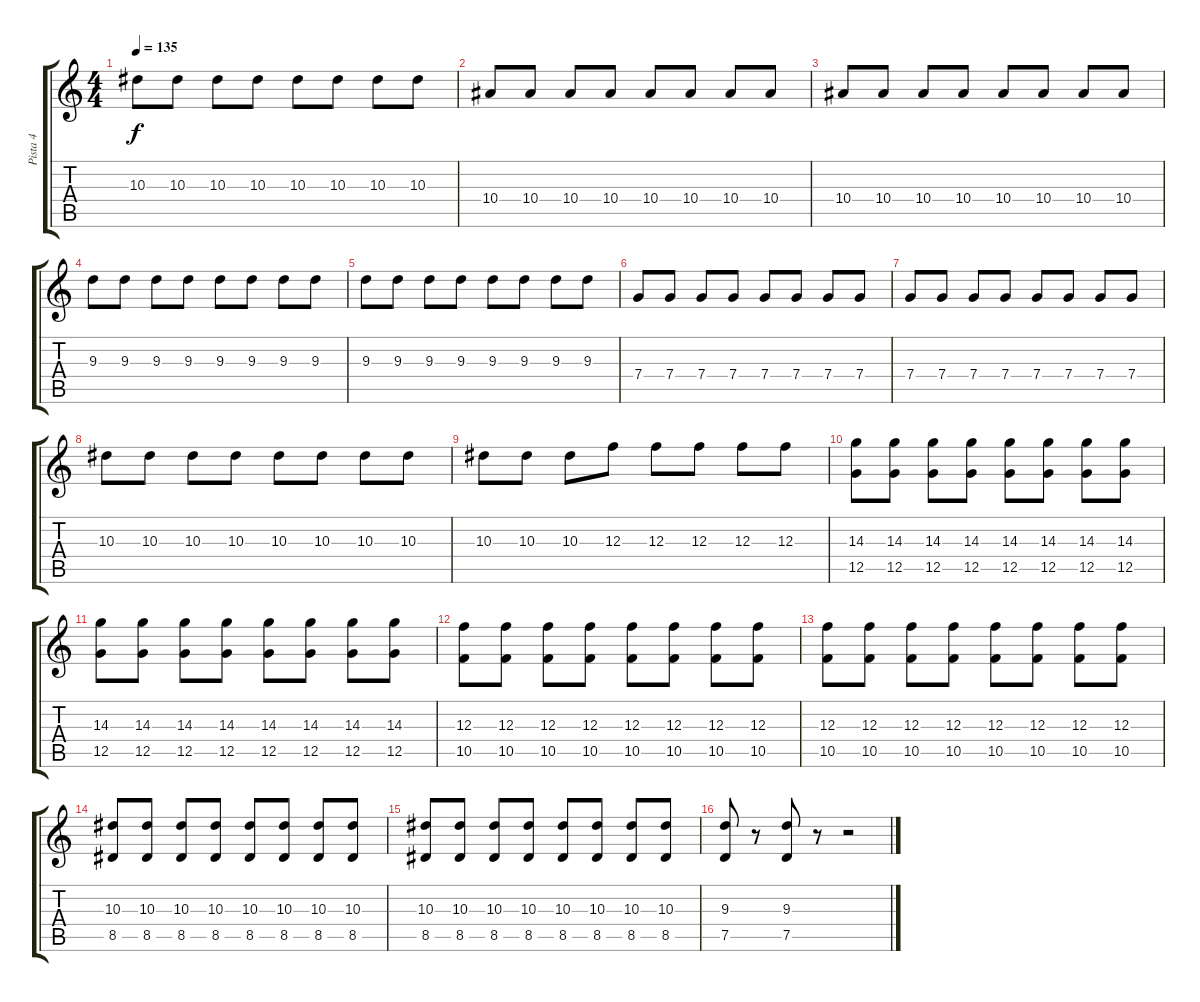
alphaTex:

\track ("Pista 4" "Pista 4") {instrument overdrivenguitar}
\staff {score tabs}
\tuning (D4 A3 F3 C3 G2 D2) {hide}
\ts (4 4)
\tempo 135
\clef g2
\ks c
10.3.8{dy f} 10.3.8 10.3.8 10.3.8 10.3.8 10.3.8 10.3.8 10.3.8 |
10.4.8{instrument electricguitarmuted} 10.4.8 10.4.8 10.4.8 10.4.8 10.4.8 10.4.8 10.4.8 |
10.4.8{instrument electricguitarmuted} 10.4.8 10.4.8 10.4.8 10.4.8 10.4.8 10.4.8 10.4.8 |
9.3.8 9.3.8 9.3.8 9.3.8 9.3.8 9.3.8 9.3.8 9.3.8 |
9.3.8 9.3.8 9.3.8 9.3.8 9.3.8 9.3.8 9.3.8 9.3.8 |
7.4.8 7.4.8 7.4.8 7.4.8 7.4.8 7.4.8 7.4.8 7.4.8 |
7.4.8 7.4.8 7.4.8 7.4.8 7.4.8 7.4.8 7.4.8 7.4.8 |
10.3.8 10.3.8 10.3.8 10.3.8 10.3.8 10.3.8 10.3.8 10.3.8 |
10.3.8 10.3.8 10.3.8 12.3.8 12.3.8 12.3.8 12.3.8 12.3.8 |
(14.3 12.5).8{instrument overdrivenguitar} (14.3 12.5).8 (14.3 12.5).8 (14.3 12.5).8 (14.3 12.5).8 (14.3 12.5).8 (14.3 12.5).8 (14.3 12.5).8 |
(14.3 12.5).8 (14.3 12.5).8 (14.3 12.5).8 (14.3 12.5).8 (14.3 12.5).8 (14.3 12.5).8 (14.3 12.5).8 (14.3 12.5).8 |
(12.3 10.5).8 (12.3 10.5).8 (12.3 10.5).8 (12.3 10.5).8 (12.3 10.5).8 (12.3 10.5).8 (12.3 10.5).8 (12.3 10.5).8 |
(12.3 10.5).8 (12.3 10.5).8 (12.3 10.5).8 (12.3 10.5).8 (12.3 10.5).8 (12.3 10.5).8 (12.3 10.5).8 (12.3 10.5).8 |
(10.3 8.5).8 (10.3 8.5).8 (10.3 8.5).8 (10.3 8.5).8 (10.3 8.5).8 (10.3 8.5).8 (10.3 8.5).8 (10.3 8.5).8 |
(10.3 8.5).8 (10.3 8.5).8 (10.3 8.5).8 (10.3 8.5).8 (10.3 8.5).8 (10.3 8.5).8 (10.3 8.5).8 (10.3 8.5).8 |
(9.3 7.5).8 r.8 (9.3 7.5).8 r.8 r.2
